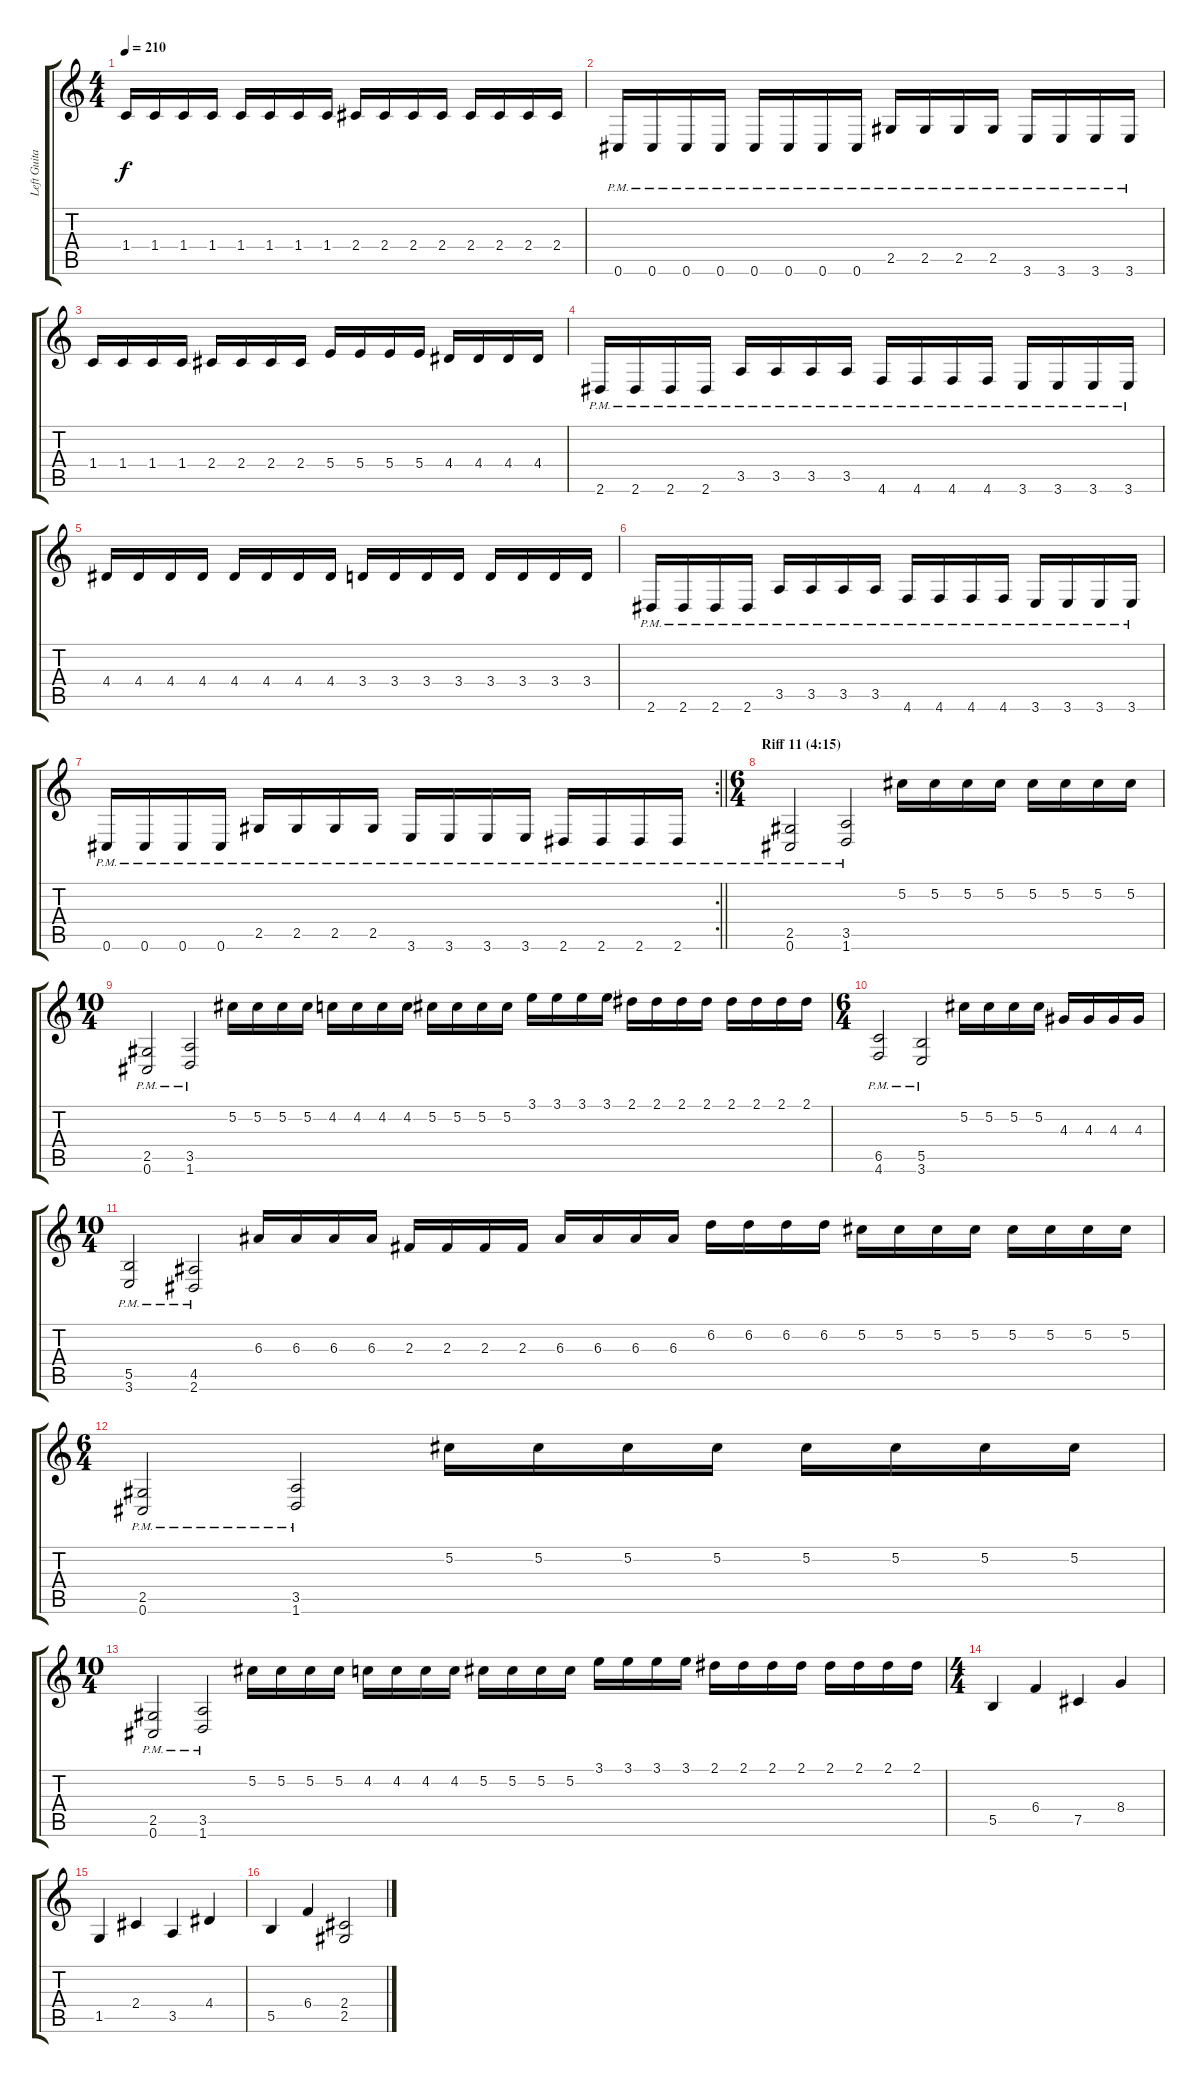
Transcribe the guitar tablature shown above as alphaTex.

\track ("Left Guitar" "Left Guita") {instrument distortionguitar}
\staff {score tabs}
\tuning (Db4 Ab3 E3 B2 Gb2 Db2) {hide}
\ts (4 4)
\tempo 210
\clef g2
\ks c
1.4.16{dy f} 1.4.16 1.4.16 1.4.16 1.4.16 1.4.16 1.4.16 1.4.16 2.4.16 2.4.16 2.4.16 2.4.16 2.4.16 2.4.16 2.4.16 2.4.16 |
0.6{pm}.16 0.6{pm}.16 0.6{pm}.16 0.6{pm}.16 0.6{pm}.16 0.6{pm}.16 0.6{pm}.16 0.6{pm}.16 2.5{pm}.16 2.5{pm}.16 2.5{pm}.16 2.5{pm}.16 3.6{pm}.16 3.6{pm}.16 3.6{pm}.16 3.6{pm}.16 |
1.4.16 1.4.16 1.4.16 1.4.16 2.4.16 2.4.16 2.4.16 2.4.16 5.4.16 5.4.16 5.4.16 5.4.16 4.4.16 4.4.16 4.4.16 4.4.16 |
2.6{pm}.16 2.6{pm}.16 2.6{pm}.16 2.6{pm}.16 3.5{pm}.16 3.5{pm}.16 3.5{pm}.16 3.5{pm}.16 4.6{pm}.16 4.6{pm}.16 4.6{pm}.16 4.6{pm}.16 3.6{pm}.16 3.6{pm}.16 3.6{pm}.16 3.6{pm}.16 |
4.4.16 4.4.16 4.4.16 4.4.16 4.4.16 4.4.16 4.4.16 4.4.16 3.4.16 3.4.16 3.4.16 3.4.16 3.4.16 3.4.16 3.4.16 3.4.16 |
2.6{pm}.16 2.6{pm}.16 2.6{pm}.16 2.6{pm}.16 3.5{pm}.16 3.5{pm}.16 3.5{pm}.16 3.5{pm}.16 4.6{pm}.16 4.6{pm}.16 4.6{pm}.16 4.6{pm}.16 3.6{pm}.16 3.6{pm}.16 3.6{pm}.16 3.6{pm}.16 |
\rc 2
\barLineRight lightlight
0.6{pm}.16 0.6{pm}.16 0.6{pm}.16 0.6{pm}.16 2.5{pm}.16 2.5{pm}.16 2.5{pm}.16 2.5{pm}.16 3.6{pm}.16 3.6{pm}.16 3.6{pm}.16 3.6{pm}.16 2.6{pm}.16 2.6{pm}.16 2.6{pm}.16 2.6{pm}.16 |
\ts (6 4)
\section ("" "Riff 11 (4:15)")
(2.5{pm} 0.6{pm}).2 (3.5{pm} 1.6{pm}).2 5.2.16 5.2.16 5.2.16 5.2.16 5.2.16 5.2.16 5.2.16 5.2.16 |
\ts (10 4)
(2.5{pm} 0.6{pm}).2 (3.5{pm} 1.6{pm}).2 5.2.16 5.2.16 5.2.16 5.2.16 4.2.16 4.2.16 4.2.16 4.2.16 5.2.16 5.2.16 5.2.16 5.2.16 3.1.16 3.1.16 3.1.16 3.1.16 2.1.16 2.1.16 2.1.16 2.1.16 2.1.16 2.1.16 2.1.16 2.1.16 |
\ts (6 4)
(6.5{pm} 4.6{pm}).2 (5.5{pm} 3.6{pm}).2 5.2.16 5.2.16 5.2.16 5.2.16 4.3.16 4.3.16 4.3.16 4.3.16 |
\ts (10 4)
(5.5{pm} 3.6{pm}).2 (4.5{pm} 2.6{pm}).2 6.3.16 6.3.16 6.3.16 6.3.16 2.3.16 2.3.16 2.3.16 2.3.16 6.3.16 6.3.16 6.3.16 6.3.16 6.2.16 6.2.16 6.2.16 6.2.16 5.2.16 5.2.16 5.2.16 5.2.16 5.2.16 5.2.16 5.2.16 5.2.16 |
\ts (6 4)
(2.5{pm} 0.6{pm}).2 (3.5{pm} 1.6{pm}).2 5.2.16 5.2.16 5.2.16 5.2.16 5.2.16 5.2.16 5.2.16 5.2.16 |
\ts (10 4)
(2.5{pm} 0.6{pm}).2 (3.5{pm} 1.6{pm}).2 5.2.16 5.2.16 5.2.16 5.2.16 4.2.16 4.2.16 4.2.16 4.2.16 5.2.16 5.2.16 5.2.16 5.2.16 3.1.16 3.1.16 3.1.16 3.1.16 2.1.16 2.1.16 2.1.16 2.1.16 2.1.16 2.1.16 2.1.16 2.1.16 |
\ts (4 4)
5.5.4 6.4.4 7.5.4 8.4.4 |
1.5.4 2.4.4 3.5.4 4.4.4 |
5.5.4 6.4.4 (2.4 2.5).2
